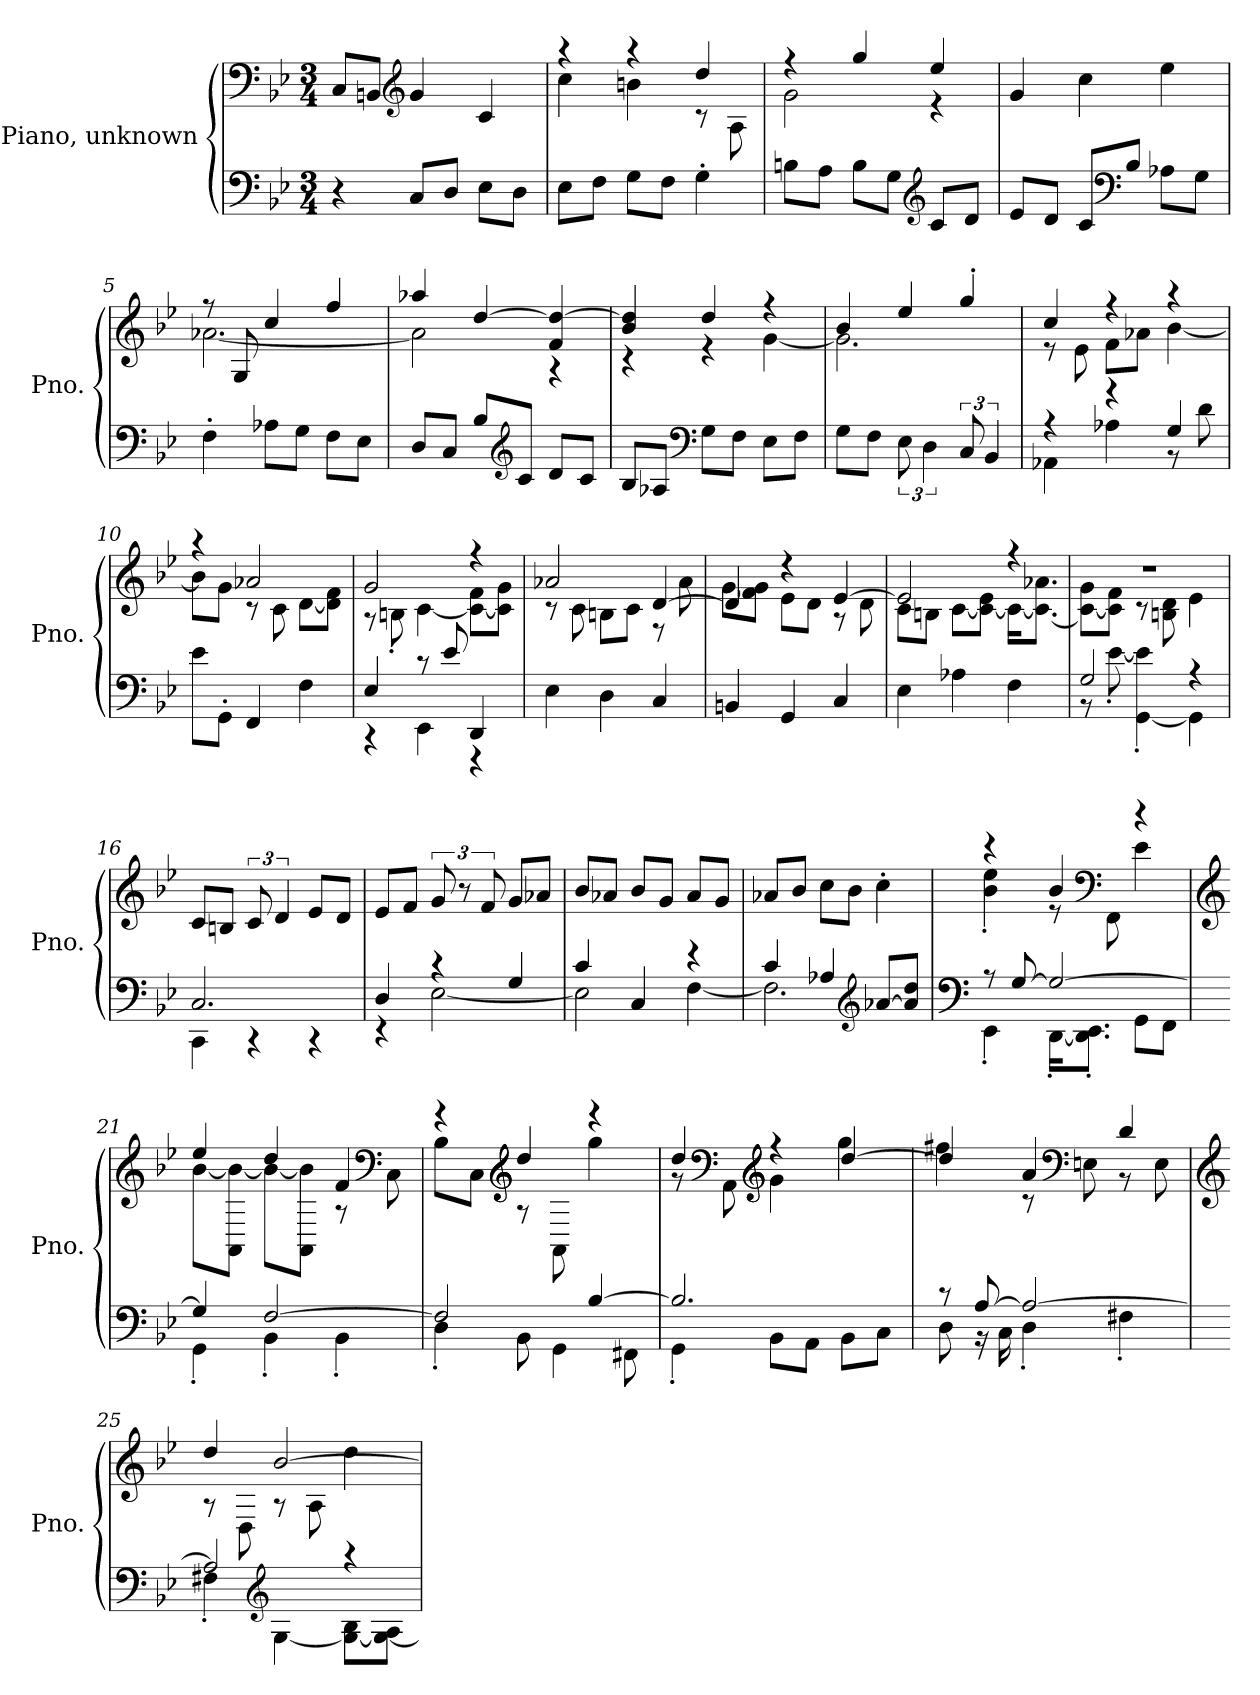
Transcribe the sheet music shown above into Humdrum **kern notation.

**kern	**kern
*part1	*part1
*staff2	*staff1
*I"Piano, unknown	*
*I'Pno.	*
*clefF4	*clefF4
*k[b-e-]	*k[b-e-]
*M3/4	*M3/4
*MM152	*MM152
=1	=1
4r	8C/L
.	8BBn/J
*	*clefG2
8C/L	4g/
8D/J	.
8E-\L	4c/
8D\J	.
=2	=2
*	*^
8E-\L	4r	4cc\
8F\J	.	.
8G\L	4r	4bn\
8F\J	.	.
4G'\	4dd/	8r
.	.	8A\
=3	=3	=3
8Bn\L	4r	2g\
8A\J	.	.
8B\L	4gg/	.
8G\J	.	.
*clefG2	*	*
8c/L	4ee-/	4r
8d/J	.	.
*	*v	*v
=4	=4
8e-/L	4g/
8d/J	.
8c/L	4cc\
*clefF4	*
8B-/J	.
8A-X\L	4ee-\
8G\J	.
=5	=5
*	*^
4F'\	8r	[2.a-X\
.	8G/	.
8A-X\L	4cc/	.
8G\J	.	.
8F\L	4ff/	.
8E-\J	.	.
!!LO:LB:g=z	!!
=6	=6	=6
8D/L	4aa-X/	2a-\]
8C/J	.	.
8B-/L	[4dd/	.
*clefG2	*	*
8c/J	.	.
8d/L	4f/ 4dd/_	4r
8c/J	.	.
=7	=7	=7
8B-/L	4b-/ 4dd/]	4r
8A-X/J	.	.
*clefF4	*	*
8G\L	4dd/	4r
8F\J	.	.
8E-\L	4r	[4g\
8F\J	.	.
=8	=8	=8
8G\L	4b-/	2.g\]
8F\J	.	.
12E-\	4ee-/	.
6D\	.	.
12C/	4gg'/	.
6BB-/	.	.
=9	=9	=9
*^	*	*
4r	4AA-X\	4cc/	8r
.	.	.	8e-\
4r	4A-X\	4r	8f\L
.	.	.	8a-X\J
4G/	8r	4r	[4b-\
.	8d\	.	.
*v	*v	*	*
=10	=10	=10
8e-\L	4r	8b-\L]
8GG'\J	.	8g\J
4FF/	2a-X/	8r
.	.	8c\
4F\	.	[8d\L
.	.	8d\] 8f\J
!!LO:LB:g=z	!!
=11	=11	=11
*^	*	*
4E-/	4r	2g/	8r
.	.	.	8Bn'\
8r	4EE-\	.	[4c\
8e-/	.	.	.
4DD/	4r	4r	8c\_ 8f\L
.	.	.	8c\] 8g\J
*v	*v	*	*
=12	=12	=12
4E-\	2a-X/	8r
.	.	8c\
4D\	.	8Bn\L
.	.	8c\J
4C/	[4d/	8r
.	.	8a-\
=13	=13	=13
4BBn/	4d/]	[8g\L
.	.	8f\ 8g\]J
4GG/	4r	8e-\L
.	.	8d\J
4C/	[4e-/	8r
.	.	8d\
=14	=14	=14
4E-\	2e-/]	8c\L
.	.	8Bn\J
4A-X\	.	[8c\L
.	.	8c\_ 8e-\J
4F\	4r	16c\KL_
.	.	8.c\_ 8.a-X\J
=15	=15	=15
*^	*	*
2G/	8r	2.r	8c\_ 8g\L
.	[8e-'\	.	8c\] 8f\J
.	[4GG\' 4e-\]'	.	8r
.	.	.	8Bn\ 8d\
4r	4GG\]	.	4e-\
*	*	*v	*v
!!LO:LB:g=z
=16	=16	=16
2.C/	4CC\	8c/L
.	.	8Bn/J
.	4r	12c/
.	.	6d/
.	4r	8e-/L
.	.	8d/J
=17	=17	=17
4D/	4r	8e-/L
.	.	8f/J
4r	[2E-\	12g/
.	.	12r
.	.	12f/
4G/	.	8g/L
.	.	8a-X/J
=18	=18	=18
4c/	2E-\]	8b-/L
.	.	8a-X/J
4C/	.	8b-/L
.	.	8g/J
4r	[4F\	8a-/L
.	.	8g/J
=19	=19	=19
4c/	2.F\]	8a-X/L
.	.	8b-/J
4A-X/	.	8cc\L
.	.	8b-\J
*clefG2	*	*
[8a-X/L	.	4cc'\
8a-/] 8dd/J	.	.
!!LO:LB:g=z
=20	=20	=20
*clefF4	*	*
*	*	*^
8r	4EE-'\	4r	4b-\' 4ee-\'
[8G/	.	.	.
2G/_	[16DD'\KL	4b-/	8r
.	8.DD\]' 8.EE-\'J	.	.
*	*	*clefF4	*
.	.	.	8FF\
.	8GG\L	4r	4e-\
.	8FF\J	.	.
=21	=21	=21	=21
*	*	*clefG2	*
4G/]	4GG'\	4ee-/	[8b-\L
.	.	.	8AA\ 8b-\_J
[2F/	4BB-'\	4dd/	8b-\L_
.	.	.	8AA\ 8b-\]J
.	4BB-'\	4f/	8r
*	*	*clefF4	*
.	.	.	8C\
=22	=22	=22	=22
2F/]	4D'\	4r	8B-\L
.	.	.	8C\J
*	*	*clefG2	*
.	8BB-\	4dd/	8r
.	4GG\	.	8AA\
[4B-/	.	4r	4gg\
.	8FF#X\	.	.
=23	=23	=23	=23
2.B-/]	4GG'\	4dd/	8r
*	*	*clefF4	*
.	.	.	8AA\
*	*	*clefG2	*
.	8BB-\L	4r	4g\
.	8AA\J	.	.
.	8BB-\L	[4dd/	4gg\
.	8C\J	.	.
!!LO:LB:g=z	!!
=24	=24	=24	=24
8r	8D\	4dd/]	4ff#X\
[8A/	16r	.	.
.	16C\	.	.
2A/_	4D'\	4a/	8r
*	*	*clefF4	*
.	.	.	8En\
.	4F#X'\	4d/	8r
.	.	.	8E\
=25	=25	=25	=25
*	*	*clefG2	*
2A/]	4F#X'\	4dd/	8r
.	.	.	8D\
*clefG2	*	*	*
.	[4G\	[2b-/	8r
.	.	.	8A\
4r	8G\_ 8B-\L	.	4dd\
.	8G\_ 8A\J	.	.
*v	*v	*	*
*	*v	*v
=	=
*-	*-
